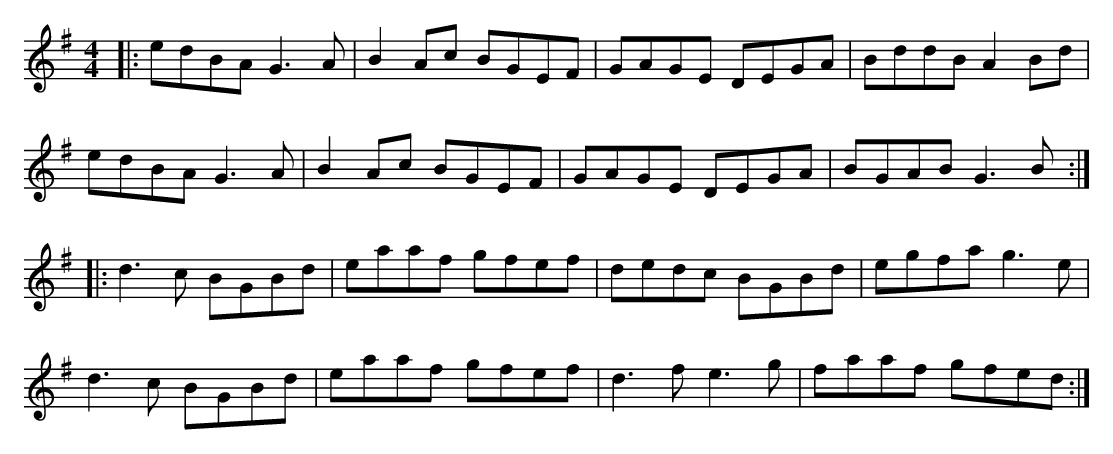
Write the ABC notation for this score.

X:1
M:4/4
K:G
|:edBA G3A|B2Ac BGEF|GAGE DEGA|BddB A2Bd|
edBA G3A|B2Ac BGEF|GAGE DEGA|BGAB G3B:|
|:d3c BGBd|eaaf gfef|dedc BGBd|egfa g3e|
d3c BGBd|eaaf gfef|d3f e3g|faaf gfed:|
